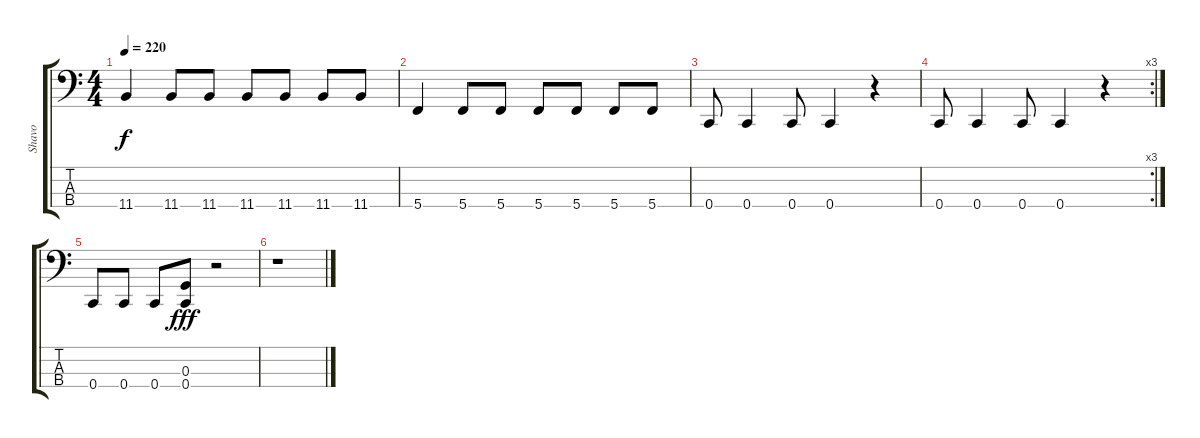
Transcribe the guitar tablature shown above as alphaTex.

\track ("Shavo " "Shavo ") {instrument electricbassfinger}
\staff {score tabs}
\tuning (F2 C2 G1 C1) {hide}
\ts (4 4)
\tempo 220
\clef f4
\ks c
11.4.4{dy f} 11.4.8 11.4.8 11.4.8 11.4.8 11.4.8 11.4.8 |
5.4.4 5.4.8 5.4.8 5.4.8 5.4.8 5.4.8 5.4.8 |
0.4.8 0.4.4 0.4.8 0.4.4 r.4 |
\rc 3
0.4.8 0.4.4 0.4.8 0.4.4 r.4 |
0.4.8 0.4.8 0.4.8 (0.3 0.4).8{dy fff} r.2 |
r.1
